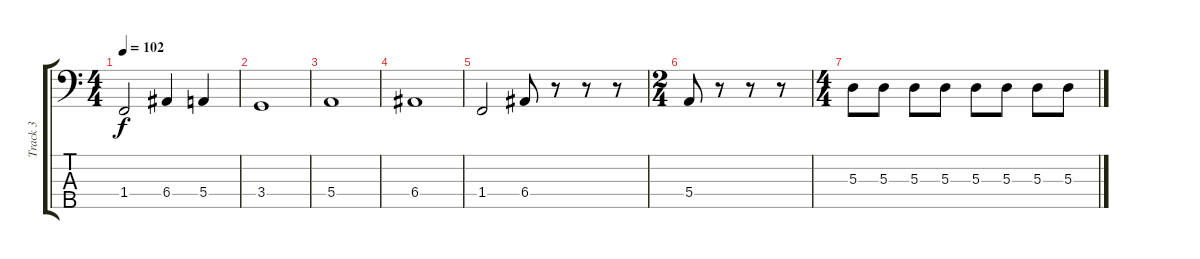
\track ("Track 3" "Track 3") {instrument electricbasspick}
\staff {score tabs}
\tuning (G2 D2 A1 E1 B0) {hide}
\ts (4 4)
\tempo 102
\clef f4
\ks c
1.4.2{dy f} 6.4.4 5.4.4 |
3.4.1 |
5.4.1 |
6.4.1 |
1.4.2 6.4.8 r.8 r.8 r.8 |
\ts (2 4)
5.4.8 r.8 r.8 r.8 |
\ts (4 4)
5.3.8 5.3.8 5.3.8 5.3.8 5.3.8 5.3.8 5.3.8 5.3.8
